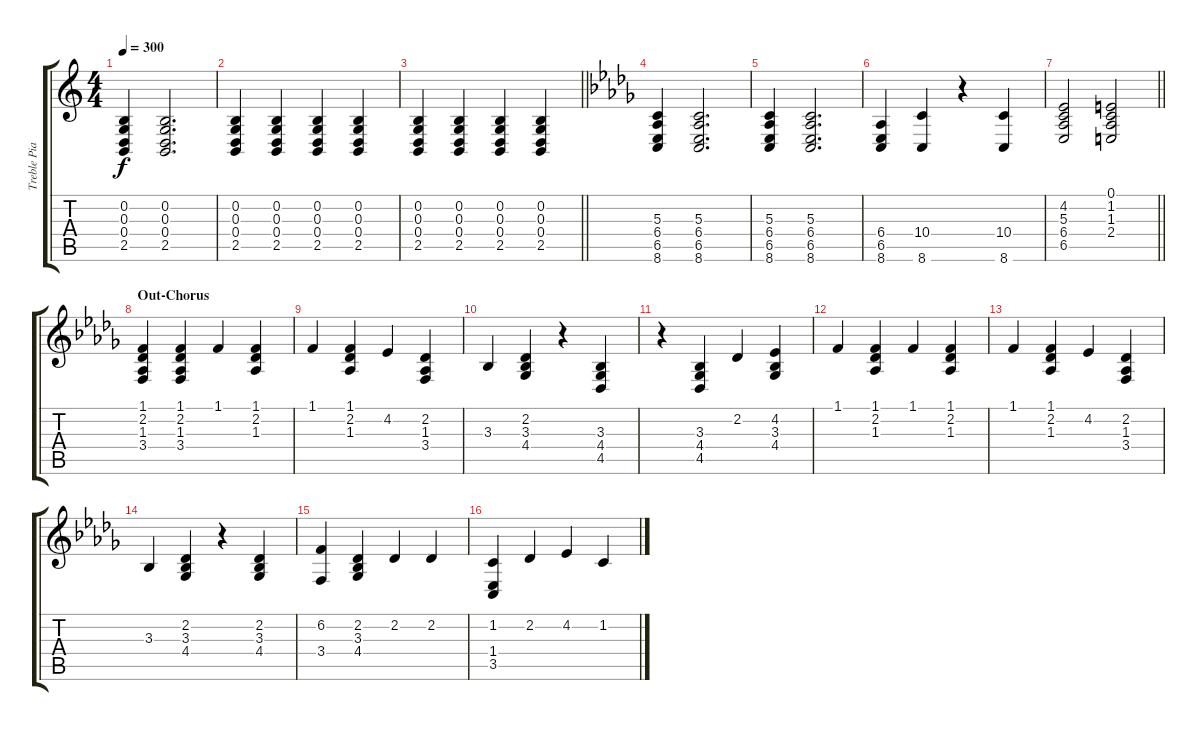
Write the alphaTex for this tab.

\track ("Treble Piano" "Treble Pia") {instrument acousticgrandpiano}
\staff {score tabs}
\tuning (E4 B3 G3 D3 A2 E2) {hide}
\ts (4 4)
\tempo 300
\clef g2
\ks c
(0.2 0.3 0.4 2.5).4{dy f} (0.2 0.3 0.4 2.5).2{d} |
(0.2 0.3 0.4 2.5).4 (0.2 0.3 0.4 2.5).4 (0.2 0.3 0.4 2.5).4 (0.2 0.3 0.4 2.5).4 |
\barLineRight lightlight
(0.2 0.3 0.4 2.5).4 (0.2 0.3 0.4 2.5).4 (0.2 0.3 0.4 2.5).4 (0.2 0.3 0.4 2.5).4 |
\ks db
(5.3 6.4 6.5 8.6).4 (5.3 6.4 6.5 8.6).2{d} |
(5.3 6.4 6.5 8.6).4 (5.3 6.4 6.5 8.6).2{d} |
(6.4 6.5 8.6).4 (10.4 8.6).4 r.4 (10.4 8.6).4 |
\barLineRight lightlight
(4.2 5.3 6.4 6.5).2 (0.1 1.2 1.3 2.4).2 |
\section ("" "Out-Chorus")
(1.1 2.2 1.3 3.4).4 (1.1 2.2 1.3 3.4).4 1.1.4 (1.1 2.2 1.3).4 |
1.1.4 (1.1 2.2 1.3).4 4.2.4 (2.2 1.3 3.4).4 |
3.3.4 (2.2 3.3 4.4).4 r.4 (3.3 4.4 4.5).4 |
r.4 (3.3 4.4 4.5).4 2.2.4 (4.2 3.3 4.4).4 |
1.1.4 (1.1 2.2 1.3).4 1.1.4 (1.1 2.2 1.3).4 |
1.1.4 (1.1 2.2 1.3).4 4.2.4 (2.2 1.3 3.4).4 |
3.3.4 (2.2 3.3 4.4).4 r.4 (2.2 3.3 4.4).4 |
(6.2 3.4).4 (2.2 3.3 4.4).4 2.2.4 2.2.4 |
(1.2 1.4 3.5).4 2.2.4 4.2.4 1.2.4
